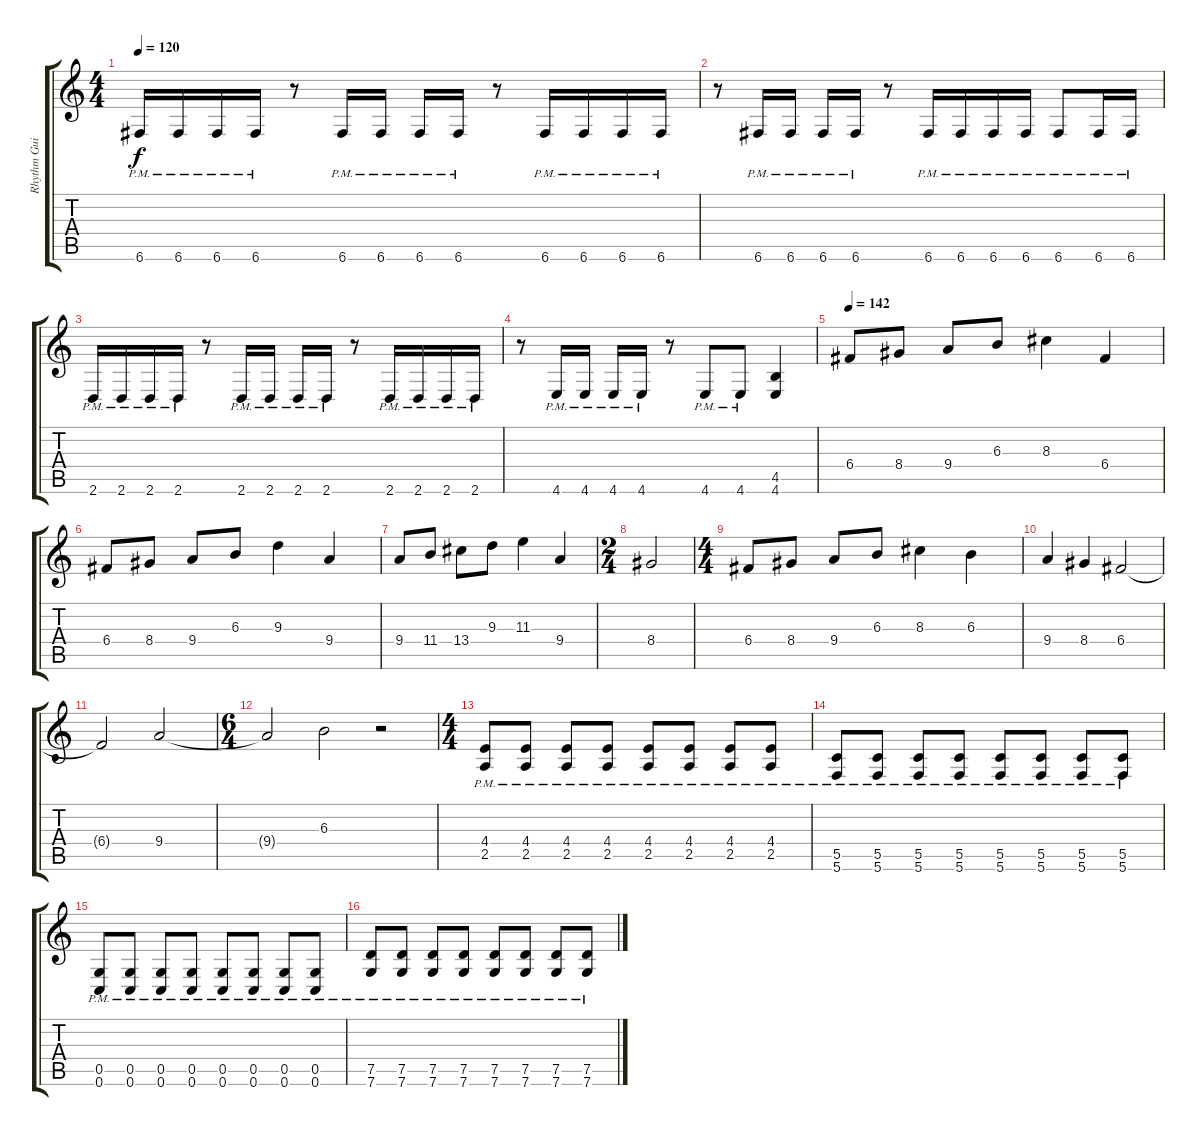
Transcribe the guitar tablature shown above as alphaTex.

\track ("Rhythm Guitar" "Rhythm Gui") {instrument distortionguitar}
\staff {score tabs}
\tuning (D4 A3 F3 C3 G2 C2) {hide}
\ts (4 4)
\tempo 120
\clef g2
\ks c
6.6{pm}.16{dy f} 6.6{pm}.16 6.6{pm}.16 6.6{pm}.16 r.8 6.6{pm}.16 6.6{pm}.16 6.6{pm}.16 6.6{pm}.16 r.8 6.6{pm}.16 6.6{pm}.16 6.6{pm}.16 6.6{pm}.16 |
r.8 6.6{pm}.16 6.6{pm}.16 6.6{pm}.16 6.6{pm}.16 r.8 6.6{pm}.16 6.6{pm}.16 6.6{pm}.16 6.6{pm}.16 6.6{pm}.8 6.6{pm}.16 6.6{pm}.16 |
2.6{pm}.16 2.6{pm}.16 2.6{pm}.16 2.6{pm}.16 r.8 2.6{pm}.16 2.6{pm}.16 2.6{pm}.16 2.6{pm}.16 r.8 2.6{pm}.16 2.6{pm}.16 2.6{pm}.16 2.6{pm}.16 |
r.8 4.6{pm}.16 4.6{pm}.16 4.6{pm}.16 4.6{pm}.16 r.8 4.6{pm}.8 4.6{pm}.8 (4.5 4.6).4 |
\tempo 142
6.4.8 8.4.8 9.4.8 6.3.8 8.3.4 6.4.4 |
6.4.8 8.4.8 9.4.8 6.3.8 9.3.4 9.4.4 |
9.4.8 11.4.8 13.4.8 9.3.8 11.3.4 9.4.4 |
\ts (2 4)
8.4.2 |
\ts (4 4)
6.4.8 8.4.8 9.4.8 6.3.8 8.3.4 6.3.4 |
9.4.4 8.4.4 6.4.2 |
6.4{t}.2 9.4.2 |
\ts (6 4)
9.4{t}.2 6.3.2 r.2 |
\ts (4 4)
(4.4{pm} 2.5{pm}).8 (4.4{pm} 2.5{pm}).8 (4.4{pm} 2.5{pm}).8 (4.4{pm} 2.5{pm}).8 (4.4{pm} 2.5{pm}).8 (4.4{pm} 2.5{pm}).8 (4.4{pm} 2.5{pm}).8 (4.4{pm} 2.5{pm}).8 |
(5.5{pm} 5.6{pm}).8 (5.5{pm} 5.6{pm}).8 (5.5{pm} 5.6{pm}).8 (5.5{pm} 5.6{pm}).8 (5.5{pm} 5.6{pm}).8 (5.5{pm} 5.6{pm}).8 (5.5{pm} 5.6{pm}).8 (5.5{pm} 5.6{pm}).8 |
(0.5{pm} 0.6{pm}).8 (0.5{pm} 0.6{pm}).8 (0.5{pm} 0.6{pm}).8 (0.5{pm} 0.6{pm}).8 (0.5{pm} 0.6{pm}).8 (0.5{pm} 0.6{pm}).8 (0.5{pm} 0.6{pm}).8 (0.5{pm} 0.6{pm}).8 |
(7.5{pm} 7.6{pm}).8 (7.5{pm} 7.6{pm}).8 (7.5{pm} 7.6{pm}).8 (7.5{pm} 7.6{pm}).8 (7.5{pm} 7.6{pm}).8 (7.5{pm} 7.6{pm}).8 (7.5{pm} 7.6{pm}).8 (7.5{pm} 7.6{pm}).8
